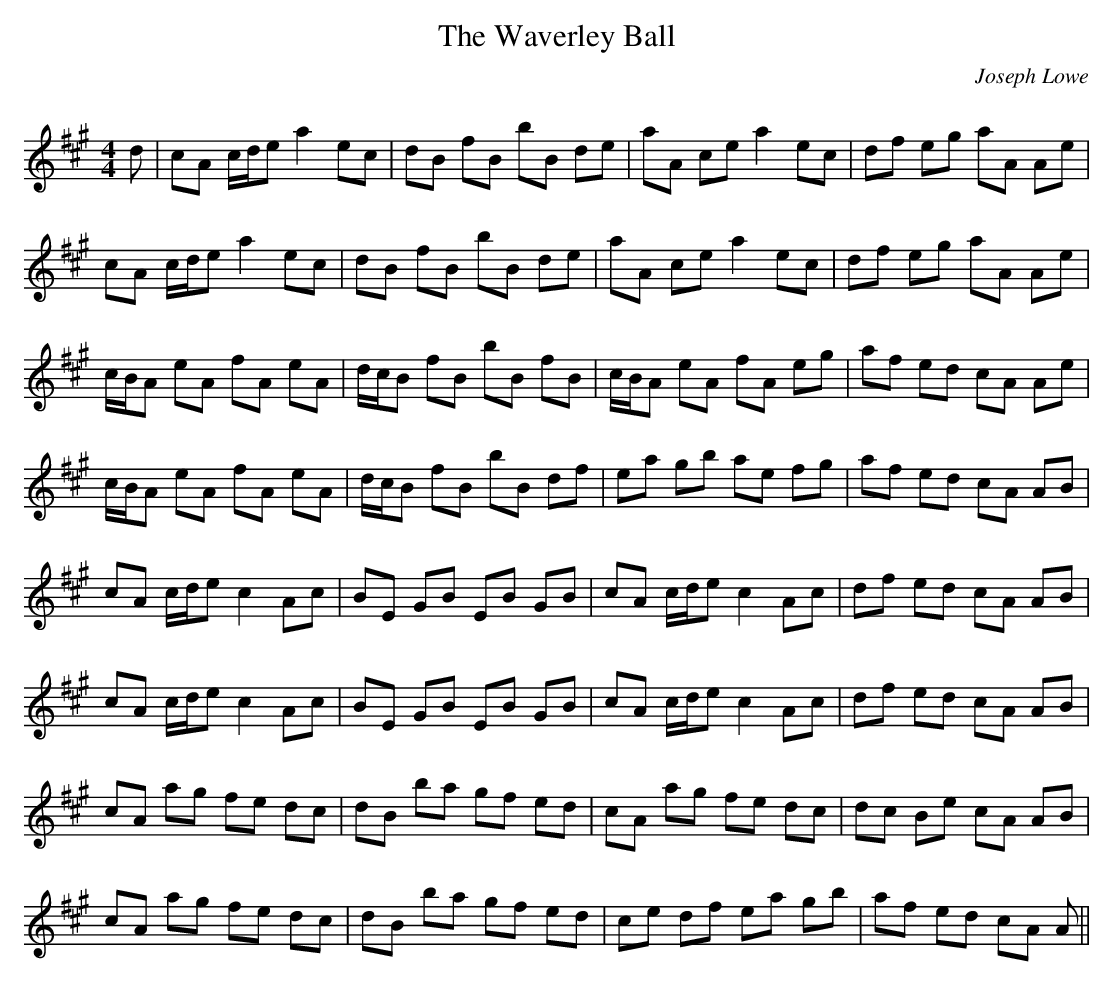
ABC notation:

X:1
T: The Waverley Ball
C:Joseph Lowe
Q: 232
K:A
M:4/4
L:1/8
d|cA c1/2d1/2e a2 ec|dB fB bB de|aA ce a2 ec|df eg aA Ae|
cA c1/2d1/2e a2 ec|dB fB bB de|aA ce a2 ec|df eg aA Ae|
c1/2B1/2A eA fA eA|d1/2c1/2B fB bB fB|c1/2B1/2A eA fA eg|af ed cA Ae|
c1/2B1/2A eA fA eA|d1/2c1/2B fB bB df|ea gb ae fg|af ed cA AB|
cA c1/2d1/2e c2 Ac|BE GB EB GB|cA c1/2d1/2e c2 Ac|df ed cA AB|
cA c1/2d1/2e c2 Ac|BE GB EB GB|cA c1/2d1/2e c2 Ac|df ed cA AB|
cA ag fe dc|dB ba gf ed|cA ag fe dc|dc Be cA AB|
cA ag fe dc|dB ba gf ed|ce df ea gb|af ed cA A||
